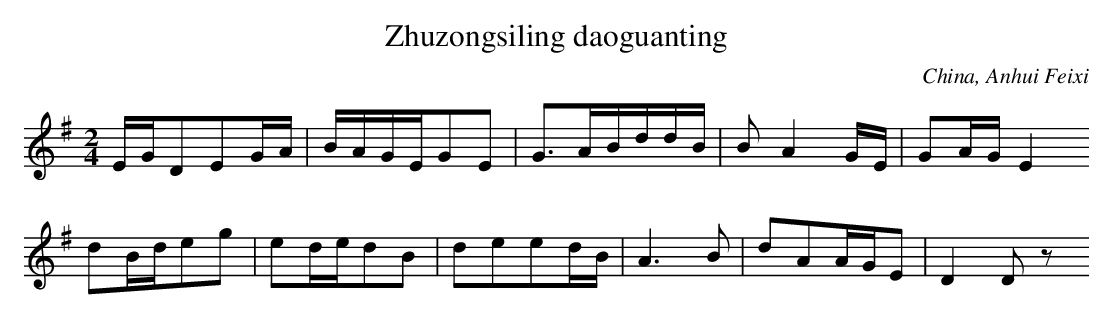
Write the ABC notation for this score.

X:1
T: Zhuzongsiling daoguanting
O: China, Anhui Feixi
M: 2/4
L: 1/16
K: G
EGD2E2GA | BAGEG2E2 | G3ABddB | B2A4GE | G2AGE4
d2Bde2g2 | e2ded2B2 | d2e2e2dB | A6B2 | d2A2AGE2 | D4D2z2
